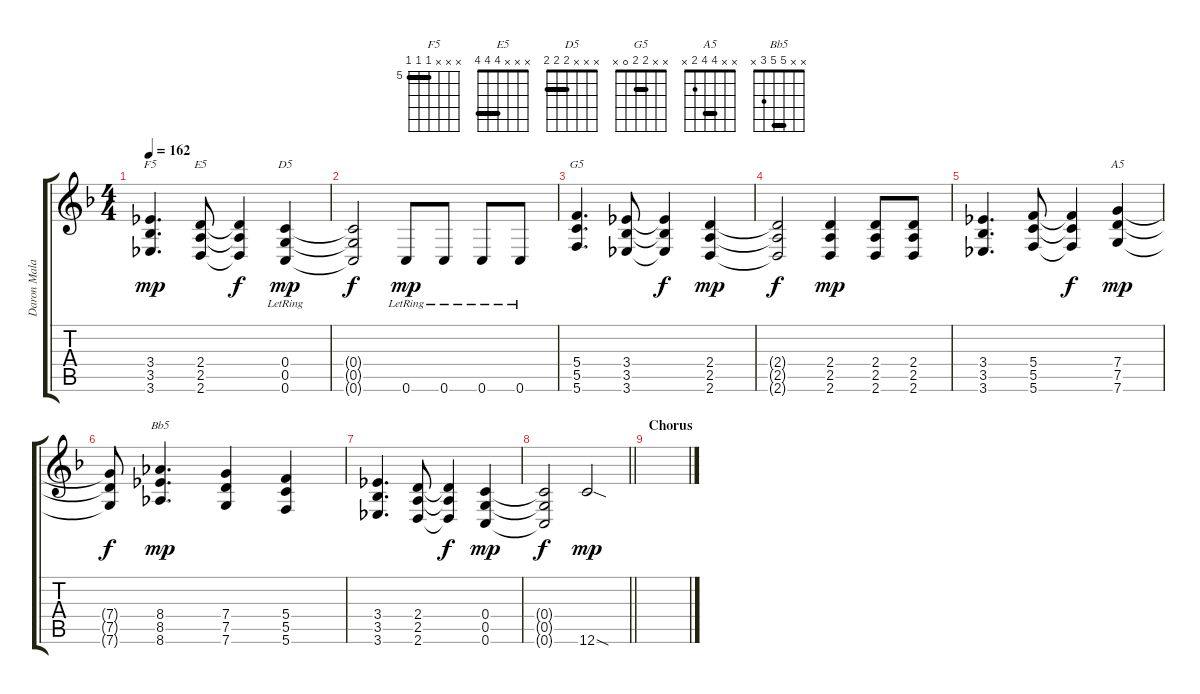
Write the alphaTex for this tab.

\track ("Daron Malakian Gtr. 3" "Daron Mala") {instrument distortionguitar}
\staff {score tabs}
\tuning (D4 A3 F3 C3 G2 C2) {hide}
\chord ("F5" x x x 5 5 5) {firstfret 5 barre 5}
\chord ("E5" x x x 4 4 4) {barre 4}
\chord ("D5" x x x 2 2 2) {barre 2}
\chord ("G5" x x 2 2 0 x) {barre 2}
\chord ("A5" x x 4 4 2 x) {barre 4}
\chord ("Bb5" x x 5 5 3 x) {barre 5}
\ts (4 4)
\tempo 162
\clef g2
\ks dminor
(3.4 3.5 3.6).4{d ch "F5" dy mp} (2.4 2.5 2.6).8{ch "E5"} (2.4{t} 2.5{t} 2.6{t}).4{dy f} (0.4{lr} 0.5{lr} 0.6{lr}).4{ch "D5" dy mp} |
(0.4{t} 0.5{t} 0.6{t}).2{dy f} 0.6{lr}.8{dy mp} 0.6{lr}.8 0.6{lr}.8 0.6{lr}.8 |
(5.4 5.5 5.6).4{d ch "G5"} (3.4 3.5 3.6).8 (3.4{t} 3.5{t} 3.6{t}).4{dy f} (2.4 2.5 2.6).4{dy mp} |
(2.4{t} 2.5{t} 2.6{t}).2{dy f} (2.4 2.5 2.6).4{dy mp} (2.4 2.5 2.6).8 (2.4 2.5 2.6).8 |
(3.4 3.5 3.6).4{d} (5.4 5.5 5.6).8 (5.4{t} 5.5{t} 5.6{t}).4{dy f} (7.4 7.5 7.6).4{ch "A5" dy mp} |
(7.4{t} 7.5{t} 7.6{t}).8{dy f} (8.4 8.5 8.6).4{d ch "Bb5" dy mp} (7.4 7.5 7.6).4 (5.4 5.5 5.6).4 |
(3.4 3.5 3.6).4{d} (2.4 2.5 2.6).8 (2.4{t} 2.5{t} 2.6{t}).4{dy f} (0.4 0.5 0.6).4{dy mp} |
\barLineRight lightlight
(0.4{t} 0.5{t} 0.6{t}).2{dy f} 12.6{sod}.2{dy mp} |
\section ("" "Chorus")
